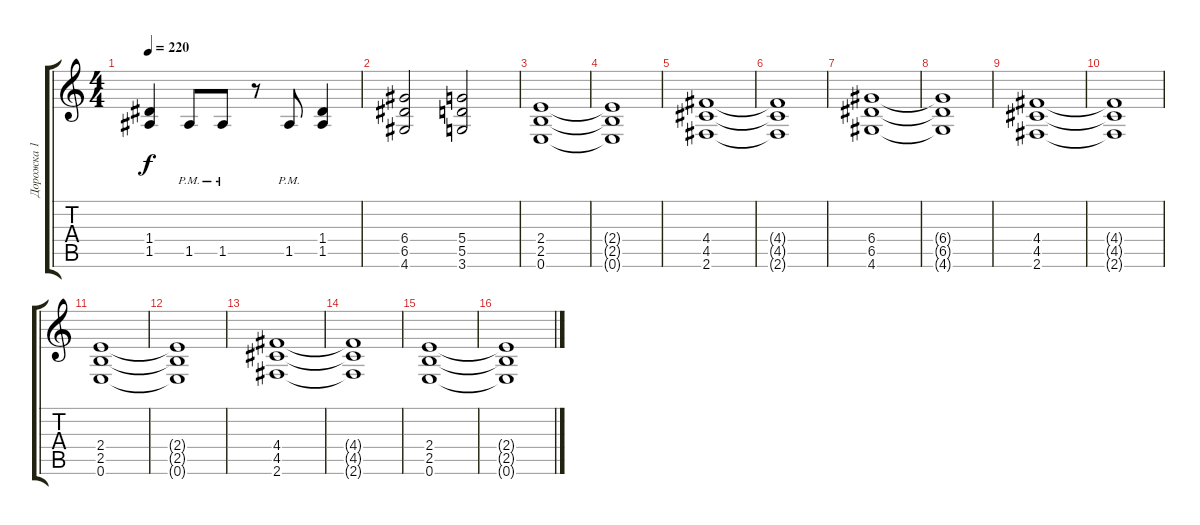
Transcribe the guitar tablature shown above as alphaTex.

\track ("Дорожка 1" "Дорожка 1") {instrument distortionguitar}
\staff {score tabs}
\tuning (E4 B3 G3 D3 A2 E2) {hide}
\ts (4 4)
\tempo 220
\clef g2
\ks c
(1.4 1.5).4{dy f} 1.5{pm}.8 1.5{pm}.8 r.8 1.5{pm}.8 (1.4 1.5).4 |
(6.4 6.5 4.6).2 (5.4 5.5 3.6).2 |
(2.4 2.5 0.6).1 |
(2.4{t} 2.5{t} 0.6{t}).1 |
(4.4 4.5 2.6).1 |
(4.4{t} 4.5{t} 2.6{t}).1 |
(6.4 6.5 4.6).1 |
(6.4{t} 6.5{t} 4.6{t}).1 |
(4.4 4.5 2.6).1 |
(4.4{t} 4.5{t} 2.6{t}).1 |
(2.4 2.5 0.6).1 |
(2.4{t} 2.5{t} 0.6{t}).1 |
(4.4 4.5 2.6).1 |
(4.4{t} 4.5{t} 2.6{t}).1 |
(2.4 2.5 0.6).1 |
(2.4{t} 2.5{t} 0.6{t}).1
